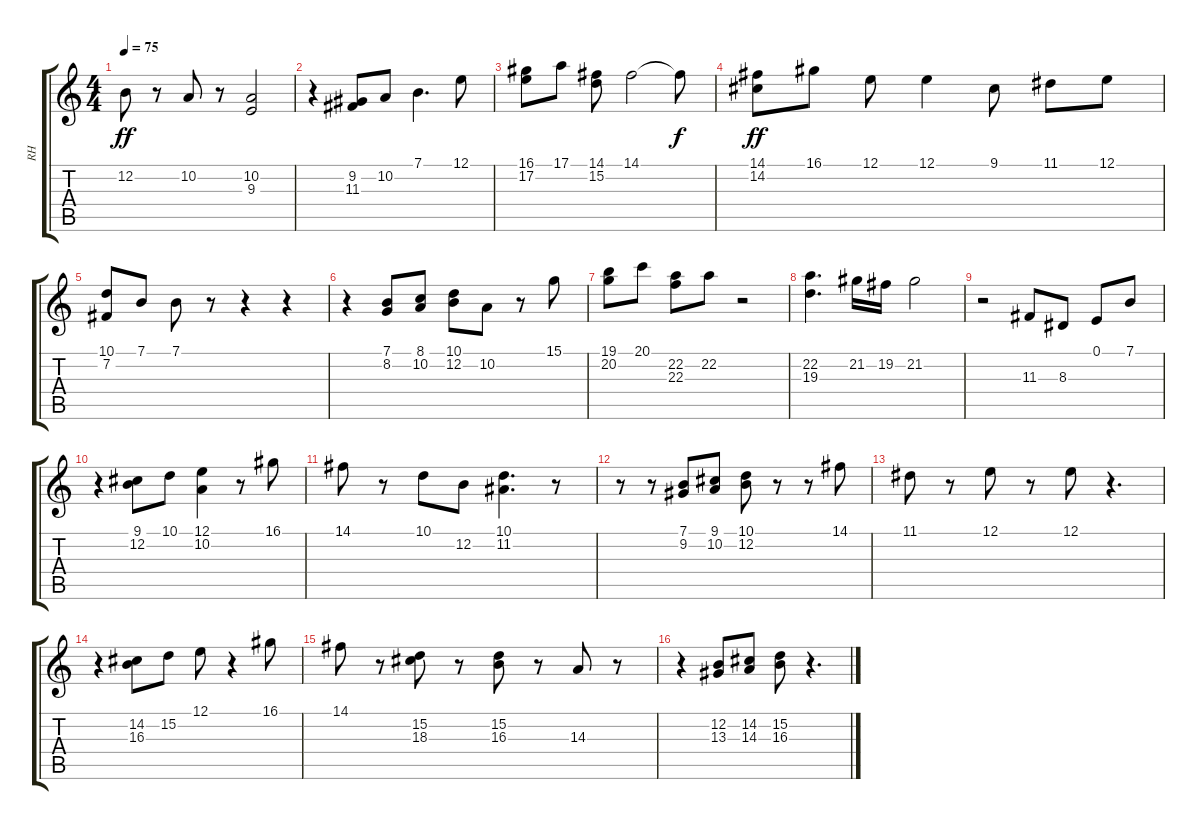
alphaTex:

\track ("RH" "RH") {instrument acousticgrandpiano}
\staff {score tabs}
\tuning (E4 B3 G3 D3 A2 E2) {hide}
\ts (4 4)
\tempo 75
\clef g2
\ks c
12.2.8{dy ff} r.8 10.2.8 r.8 (10.2 9.3).2 |
r.4 (9.2 11.3).8 10.2.8 7.1.4{d} 12.1.8 |
(16.1 17.2).8 17.1.8 (14.1 15.2).8 14.1.2 14.1{t}.8{dy f} |
(14.1 14.2).8{dy ff} 16.1.8 12.1.8 12.1.4 9.1.8 11.1.8 12.1.8 |
(10.1 7.2).8 7.1.8 7.1.8 r.8 r.4 r.4 |
r.4 (7.1 8.2).8 (8.1 10.2).8 (10.1 12.2).8 10.2.8 r.8 15.1.8 |
(19.1 20.2).8 20.1.8 (22.2 22.3).8 22.2.8 r.2 |
(22.2 19.3).4{d} 21.2.16 19.2.16 21.2.2 |
r.2 11.3.8 8.3.8 0.1.8 7.1.8 |
r.4 (9.1 12.2).8 10.1.8 (12.1 10.2).4 r.8 16.1.8 |
14.1.8 r.8 10.1.8 12.2.8 (10.1 11.2).4{d} r.8 |
r.8 r.8 (7.1 9.2).8 (9.1 10.2).8 (10.1 12.2).8 r.8 r.8 14.1.8 |
11.1.8 r.8 12.1.8 r.8 12.1.8 r.4{d} |
r.4 (14.2 16.3).8 15.2.8 12.1.8 r.4 16.1.8 |
14.1.8 r.8 (15.2 18.3).8 r.8 (15.2 16.3).8 r.8 14.3.8 r.8 |
r.4 (12.2 13.3).8 (14.2 14.3).8 (15.2 16.3).8 r.4{d}
